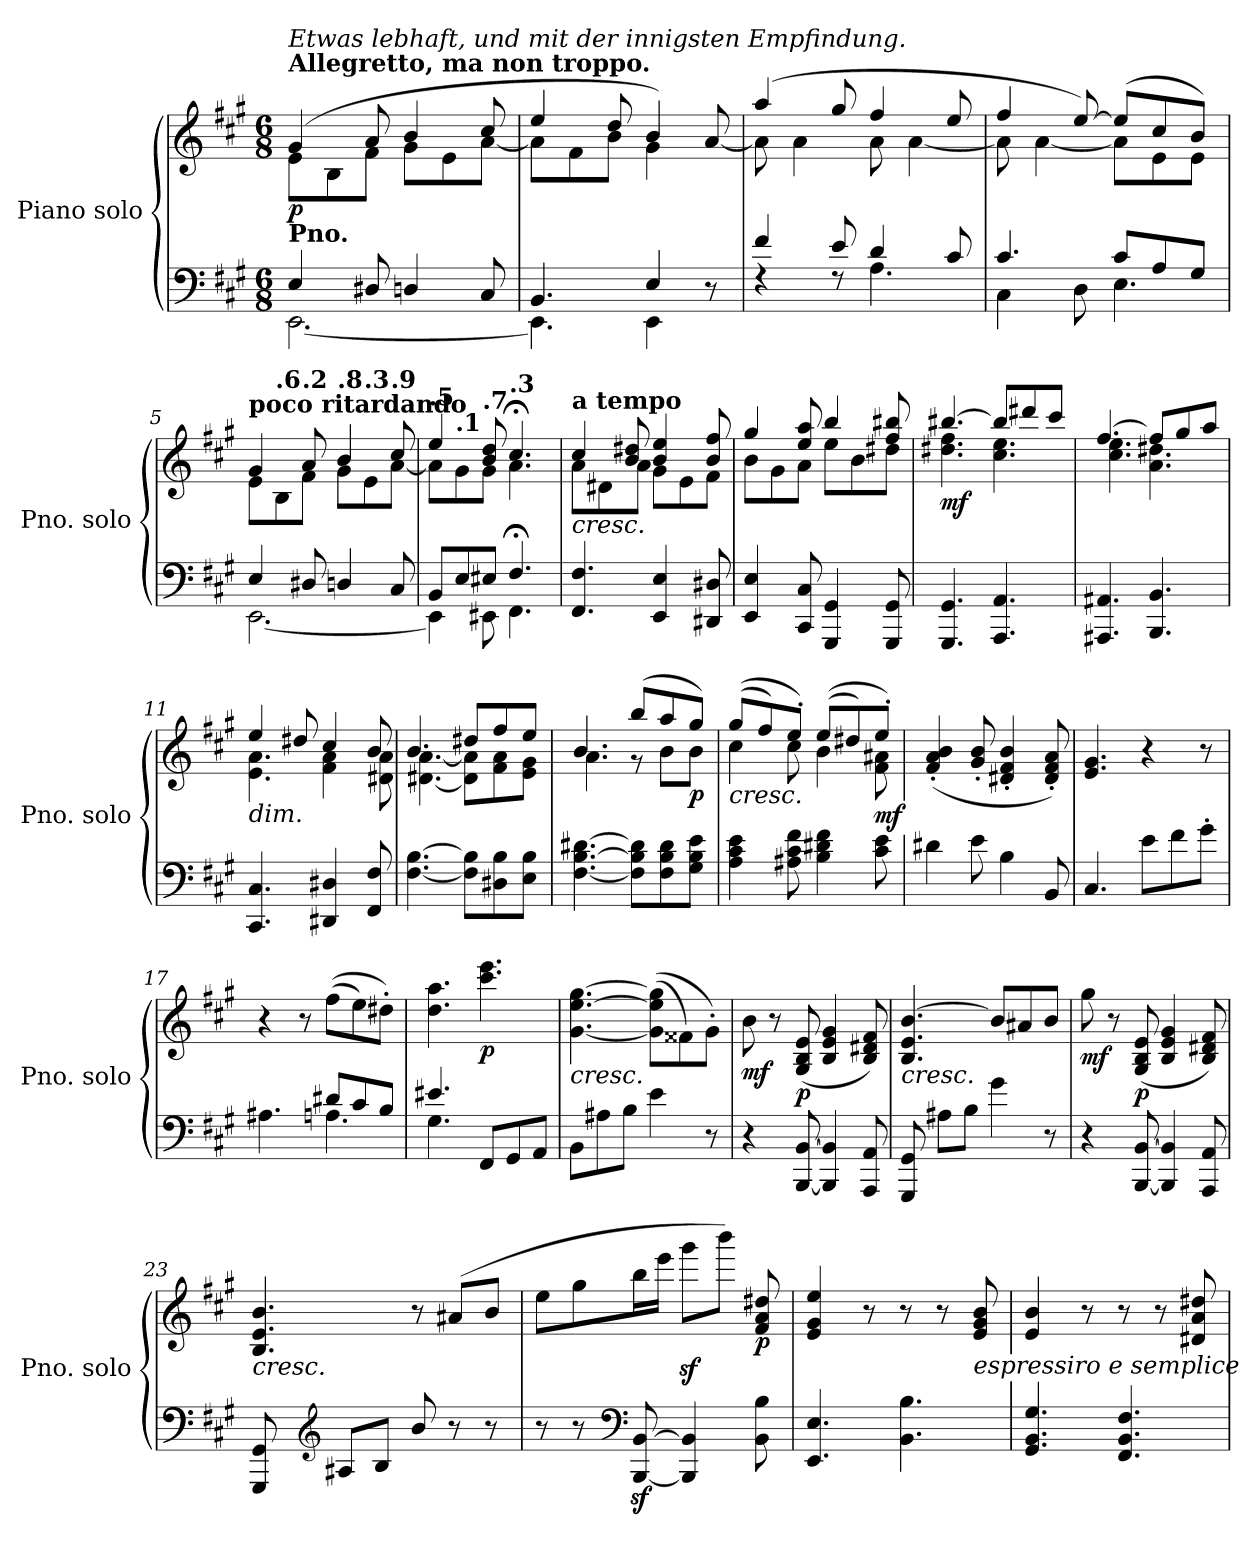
**kern	**kern	**dynam
*part1	*part1	*part1
*staff2	*staff1	*staff1/2
*I"Piano solo	*	*
*I'Pno. solo	*	*
*clefF4	*clefG2	*
*k[f#c#g#]	*k[f#c#g#]	*
*M6/8	*M6/8	*
=1	=1	=1
*^	*^	*
!	!	!LO:TX:a:B:t=Allegretto, ma non troppo.	!	!
!	!	!LO:TX:a:i:t=Etwas lebhaft, und mit der innigsten Empfindung.	!	!
!	!	!LO:TX:b:B:t=Pno.	!	!
!	!	!	!	!LO:DY:b
4E/	[2.EE\	(>4g#/	8e\L	p
.	.	.	8B\	.
8D#X/	.	8a/	8f#\J	.
4Dn/	.	4b/	8g#\L	.
.	.	.	8e\	.
8C#/	.	8cc#/	[8a\J	.
=2	=2	=2	=2	=2
4.BB/	4.EE\]	4ee/	8a\L]	.
.	.	.	8f#\	.
.	.	8dd/	8b\J	.
4E/	4EE\	4b/)	4g#\	.
8r	8ryy	[8a/	8ryy	.
=3	=3	=3	=3	=3
4f#/	4rF	(>4aa/	8a\]	.
.	.	.	4a\	.
8e/	8rF	8gg#/	.	.
4d/	4.A\	4ff#/	8a\	.
.	.	.	[4a\	.
8c#/	.	8ee/	.	.
=4	=4	=4	=4	=4
4.c#/	4C#\	4ff#/	8a\]	.
.	.	.	[4a\	.
.	8D\	[8ee/)	.	.
8c#/L	4.E\	(>8ee/L]	8a\L]	.
8A/	.	8cc#/	8e\	.
8G#/J	.	8b/J)	8e\J	.
!!LO:LB:g=z	!!
=5	=5	=5	=5	=5
*	*	*MM93	*	*
!	!	!LO:TX:a:B:t=poco ritardando	!	!
4E/	[2.EE\	4g#/	8e\L	.
*	*	*MM88	*	*
!	!	!	!LO:TX:a:B:t=.6	!
.	.	.	8B\	.
*	*	*MM84	*	*
!	!	!LO:TX:a:B:t=.2	!	!
8D#X/	.	8a/	8f#\J	.
*	*	*MM79	*	*
!	!	!LO:TX:a:B:t=.8	!	!
4Dn/	.	4b/	8g#\L	.
*	*	*MM75	*	*
!	!	!	!LO:TX:a:B:t=.3	!
.	.	.	8e\	.
*	*	*MM70	*	*
!	!	!LO:TX:a:B:t=.9	!	!
8C#/	.	8cc#/	[8a\J	.
=6	=6	=6	=6	=6
*	*	*MM66	*	*
!	!	!LO:TX:a:B:t=.5	!	!
8BB/L	4EE\]	4ee/	8a\L]	.
*	*	*MM62	*	*
!	!	!	!LO:TX:a:B:t=.1	!
8E/	.	.	8g#\	.
*	*	*MM57	*	*
!	!	!LO:TX:a:B:t=.7	!	!
8E#X/J	8EE#X\	8b/ 8dd/	8g#\J	.
*	*	*MM53	*	*
!	!	!LO:TX:a:B:t=.3	!	!
4.F#;</	4.FF#\	4.cc#;</	4.a\	.
*v	*v	*	*	*
=7	=7	=7	=7
*	*MM93	*	*
*^	*	*	*
!	!	!LO:TX:a:B:t=a tempo	!	!
!	!	!LO:TX:b:i:t=cresc.	!	!
*v	*v	*	*	*
4.FF#/ 4.F#/	4cc#/	8a\L	.
.	.	8d#X\	.
.	8b/ 8dd#X/	8a\J	.
4EE/ 4E/	4b/ 4ee/	8g#\L	.
.	.	8e\	.
8DD#X/ 8D#X/	8b/ 8ff#/	8f#\J	.
=8	=8	=8	=8
4EE/ 4E/	4gg#/	8b\L	.
.	.	8g#\	.
8CC#/ 8C#/	8ee/ 8aa/	8a\J	.
4GGG#/ 4GG#/	4bb/	8ee\L	.
.	.	8b\	.
8GGG#/ 8GG#/	8ff#/ 8bb#X/	8dd#X\J	.
=9	=9	=9	=9
!	!	!	!LO:DY:b
4.GGG#/ 4.GG#/	[4.bb#X/	4.dd#X\ 4.ff#\	mf
4.AAA/ 4.AA/	8bb#/L]	4.cc#\ 4.ee\	.
.	8ddd#X/	.	.
.	8ccc#/J	.	.
!!LO:LB:g=z	!!
=10	=10	=10	=10
4.AAA#X/ 4.AA#X/	[4.ff#/	4.cc#\ 4.ee\	.
4.BBB/ 4.BB/	8ff#/L]	4.a\ 4.dd#X\	.
.	8gg#/	.	.
.	8aa/J	.	.
=11	=11	=11	=11
!	!LO:TX:b:i:t=dim.	!	!
4.CC#/ 4.C#/	4ee/	4.e\ 4.a\	.
.	8dd#X/	.	.
4DD#X/ 4D#X/	4cc#/	4f#\ 4a\	.
8FF#/ 8F#/	8b/	8d#X\ 8a\	.
=12	=12	=12	=12
[4.F#\ [4.B\	4.b/	[4.d#X\ [4.a\	.
8F#\] 8B\]L	8dd#X/L	8d#\] 8a\]L	.
8D#X\ 8B\	8ff#/	8f#\ 8a\	.
8E\ 8B\J	8ee/J	8e\ 8g#\J	.
=13	=13	=13	=13
[4.F#\ [4.B\ [4.d#X\	4.b/	4.a\	.
8F#\] 8B\] 8d#\]L	(>8bb/L	8r	.
8F#\ 8B\ 8d#\	8aa/	8b\L	.
!	!	!	!LO:DY:b
8G#\ 8B\ 8e\J	8gg#/J)	8b\J	p
=14	=14	=14	=14
!	!LO:TX:b:i:t=cresc.	!	!
4A\ 4c#\ 4e\	(>(>8gg#/L	4cc#\	.
.	8ff#/)	.	.
8A#X\ 8c#\ 8f#\	8ee'/J)	8cc#\	.
4B\ 4d#X\ 4f#\	(>(>8ee/L	4b\	.
.	8dd#X/)	.	.
!	!	!	!LO:DY:b
8c#\ 8e\	8ee'/J)	8f#\ 8a#X\	mf
!!LO:LB:g=z
=15	=15	=15	=15
!	!LO:TX:b:i:t=dim.	!	!
*	*v	*v	*
4d#X\	(<4f#/' 4a/' 4b/'	.
8e\	8g#/' 8b/'	.
4B\	4d#X/' 4f#/' 4b/'	.
8BB/	8d#/' 8f#/' 8a/')	.
=16	=16	=16
4.C#/	4.e/ 4.g#/	.
8e\L	4r	.
8f#\	.	.
8g#'\J	8r	.
=17	=17	=17
*^	*	*
4.A#X\	4.ryy	4r	.
.	.	8r	.
8d#X/L	4.An\	(>(>8ff#\L	.
8c#/	.	8ee\)	.
8B/J	.	8dd#X'\J)	.
=18	=18	=18	=18
4.e#X/	4.G#\	4.dd\ 4.aa\	.
!	!	!	!LO:DY:b
8FF#/L	4.ryy	4.ccc#\ 4.eee\	p
8GG#/	.	.	.
8AA/J	.	.	.
*v	*v	*	*
=19	=19	=19
!	!LO:TX:b:i:t=cresc.	!
8BB\L	[4.g#\ [4.ee\ [4.gg#\	.
8A#X\	.	.
8B\J	.	.
4e\	(>(>8g#\] 8ee\] 8gg#\]L	.
.	8f##X\)	.
8r	8g#'\J)	.
!!LO:LB:g=z
=20	=20	=20
!	!	!LO:DY:b
4r	8b\	mf
.	8r	.
!	!	!LO:DY:b
[8BBB/ [8BB/	(<8G#/ 8B/ 8e/	p
4BBB/] 4BB/]	4B/ 4e/ 4g#/	.
8AAA/ 8AA/	8B/ 8d#X/ 8f#/)	.
=21	=21	=21
!	!LO:TX:b:i:t=cresc.	!
8GGG#/ 8GG#/	4.B/ 4.e/ [4.b/	.
8A#X\L	.	.
8B\J	.	.
4g#\	8b/L]	.
.	8a#X/	.
8r	8b/J	.
=22	=22	=22
!	!	!LO:DY:b
4r	8gg#\	mf
.	8r	.
!	!	!LO:DY:b
[8BBB/ [8BB/	(<8G#/ 8B/ 8e/	p
4BBB/] 4BB/]	4B/ 4e/ 4g#/	.
8AAA/ 8AA/	8B/ 8d#X/ 8f#/)	.
=23	=23	=23
!	!LO:TX:b:i:t=cresc.	!
8GGG#/ 8GG#/	4.B/ 4.e/ 4.b/	.
*clefG2	*	*
8A#X/L	.	.
8B/J	.	.
8b/	8r	.
8r	(>8a#X/L	.
8r	8b/J	.
!!LO:PB:g=z
=24	=24	=24
8r	8ee\L	.
8r	8gg#\	.
*clefF4	*	*
[8BBB/z< [8BB/z<	16bb\L	.
.	16eee\JJ	.
4BBB/] 4BB/]	8ggg#z<\L	.
.	8bbb\J)	.
!	!	!LO:DY:b
8BB\ 8B\	8f#/ 8a/ 8dd#X/	p
=25	=25	=25
4.EE/ 4.E/	4e/ 4g#/ 4ee/	.
.	8r	.
4.BB\ 4.B\	8r	.
.	8r	.
!	!LO:TX:b:i:t=espressiro e semplice	!
.	8e/ 8g#/ 8b/	.
=26	=26	=26
4.GG#/ 4.BB/ 4.G#/	4e/ 4b/	.
.	8r	.
4.FF#/ 4.BB/ 4.F#/	8r	.
.	8r	.
.	8d#X/ 8a/ 8dd#X/	.
=	=	=
*-	*-	*-
